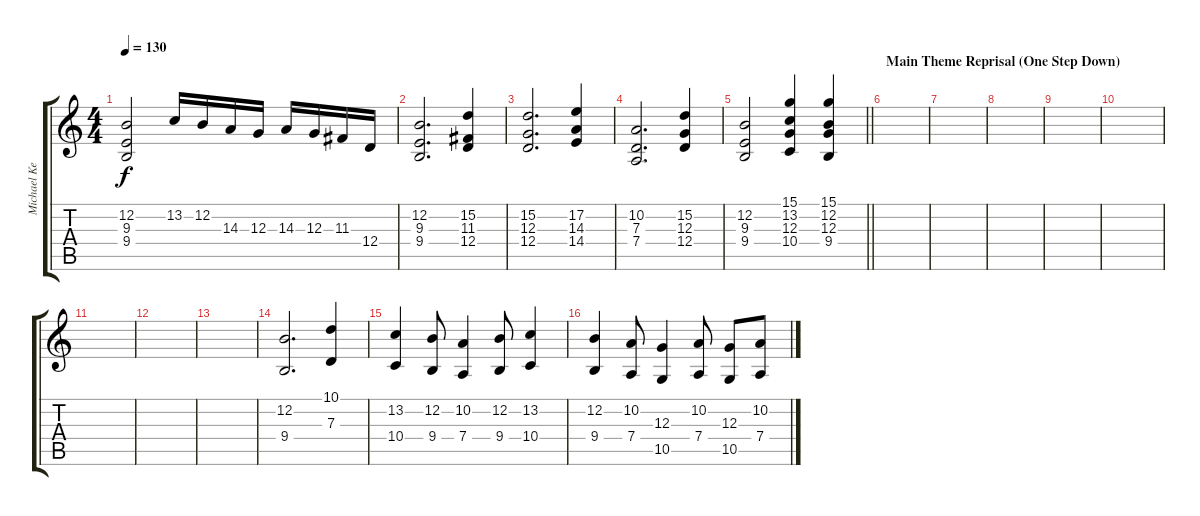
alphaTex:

\track ("Michael Kenny" "Michael Ke") {instrument stringensemble1}
\staff {score tabs}
\tuning (E4 B3 G3 D3 A2 E2) {hide}
\ts (4 4)
\tempo 130
\clef g2
\ks c
(12.2 9.3 9.4).2{dy f} 13.2.16 12.2.16 14.3.16 12.3.16 14.3.16 12.3.16 11.3.16 12.4.16 |
(12.2 9.3 9.4).2{d} (15.2 11.3 12.4).4 |
(15.2 12.3 12.4).2{d} (17.2 14.3 14.4).4 |
(10.2 7.3 7.4).2{d} (15.2 12.3 12.4).4 |
\barLineRight lightlight
(12.2 9.3 9.4).2 (15.1 13.2 12.3 10.4).4 (15.1 12.2 12.3 9.4).4 |
\section ("" "Main Theme Reprisal (One Step Down)")
|
|
|
|
|
|
|
|
(12.2 9.4).2{d} (10.1 7.3).4 |
(13.2 10.4).4 (12.2 9.4).8 (10.2 7.4).4 (12.2 9.4).8 (13.2 10.4).4 |
(12.2 9.4).4 (10.2 7.4).8 (12.3 10.5).4 (10.2 7.4).8 (12.3 10.5).8 (10.2 7.4).8
